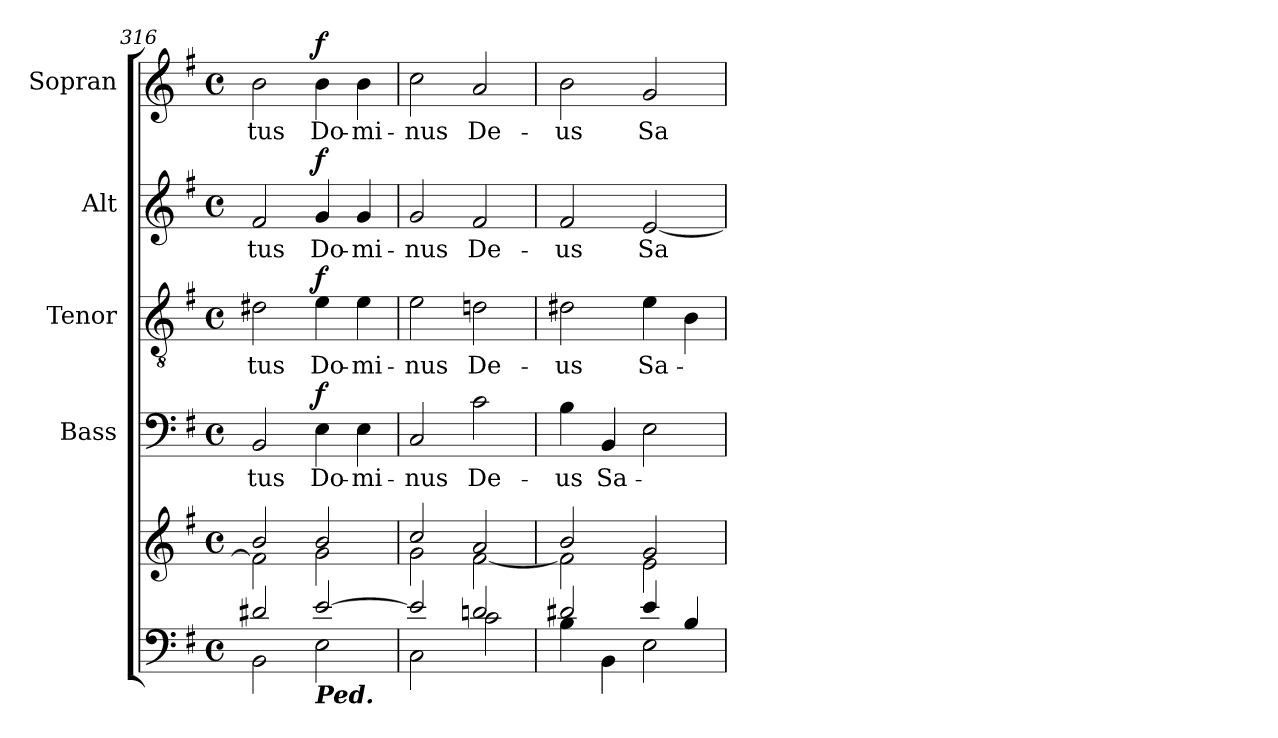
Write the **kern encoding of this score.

**kern	**kern	**kern	**text	**dynam	**kern	**text	**dynam	**kern	**text	**dynam	**kern	**text	**dynam
*part5	*part5	*part4	*part4	*part4	*part3	*part3	*part3	*part2	*part2	*part2	*part1	*part1	*part1
*staff6	*staff5	*staff4	*staff4	*staff4	*staff3	*staff3	*staff3	*staff2	*staff2	*staff2	*staff1	*staff1	*staff1
*	*	*I"Bass	*	*	*I"Tenor	*	*	*I"Alt	*	*	*I"Sopran	*	*
*	*	*I'B.	*	*	*I'T.	*	*	*I'A.	*	*	*I'S.	*	*
*clefF4	*clefG2	*clefF4	*	*	*clefGv2	*	*	*clefG2	*	*	*clefG2	*	*
*k[f#]	*k[f#]	*k[f#]	*	*	*k[f#]	*	*	*k[f#]	*	*	*k[f#]	*	*
*G:	*G:	*G:	*	*	*G:	*	*	*G:	*	*	*G:	*	*
*M4/4	*M4/4	*M4/4	*	*	*M4/4	*	*	*M4/4	*	*	*M4/4	*	*
*met(c)	*met(c)	*met(c)	*	*	*met(c)	*	*	*met(c)	*	*	*met(c)	*	*
=316	=316	=316	=316	=316	=316	=316	=316	=316	=316	=316	=316	=316	=316
*^	*^	*	*	*	*	*	*	*	*	*	*	*	*
!	!	!	!	!	!LO:LY:b	!	!	!LO:LY:b	!	!	!LO:LY:b	!	!	!LO:LY:b	!
2d#X/	2BB\	2b/	2f#\]	2BB/	-tus	.	2d#X\	-tus	.	2f#/	-tus	.	2b\	-tus	.
!LO:TX:b:Bi:t=Ped.	!	!	!	!	!	!	!	!	!	!	!	!	!	!	!
!	!	!	!	!	!LO:LY:b	!LO:DY:a	!	!LO:LY:b	!LO:DY:a	!	!LO:LY:b	!LO:DY:a	!	!LO:LY:b	!LO:DY:a
[>2e/	2E\	2b/	2g\	4E\	Do-	f	4e\	Do-	f	4g/	Do-	f	4b\	Do-	f
!	!	!	!	!	!LO:LY:b	!	!	!LO:LY:b	!	!	!LO:LY:b	!	!	!LO:LY:b	!
.	.	.	.	4E\	-mi-	.	4e\	-mi-	.	4g/	-mi-	.	4b\	-mi-	.
=317	=317	=317	=317	=317	=317	=317	=317	=317	=317	=317	=317	=317	=317	=317	=317
!	!	!	!	!	!LO:LY:b	!	!	!LO:LY:b	!	!	!LO:LY:b	!	!	!LO:LY:b	!
2e/]	2C\	2cc/	2g\	2C/	-nus	.	2e\	-nus	.	2g/	-nus	.	2cc\	-nus	.
!	!	!	!	!	!LO:LY:b	!	!	!LO:LY:b	!	!	!LO:LY:b	!	!	!LO:LY:b	!
2dn/	2c\	2a/	[<2f#\	2c\	De-	.	2dn\	De-	.	2f#/	De-	.	2a/	De-	.
=318	=318	=318	=318	=318	=318	=318	=318	=318	=318	=318	=318	=318	=318	=318	=318
!	!	!	!	!	!LO:LY:b	!	!	!LO:LY:b	!	!	!LO:LY:b	!	!	!LO:LY:b	!
2d#X/	4B\	2b/	2f#\]	4B\	-us	.	2d#X\	-us	.	2f#/	-us	.	2b\	-us	.
!	!	!	!	!	!LO:LY:b	!	!	!	!	!	!	!	!	!	!
.	4BB\	.	.	4BB/	Sa-	.	.	.	.	.	.	.	.	.	.
!	!	!	!	!	!	!	!	!LO:LY:b	!	!	!LO:LY:b	!	!	!LO:LY:b	!
4e/	2E\	2g/	2e\	2E\	.	.	4e\	Sa-	.	[2e/	Sa-	.	2g/	Sa-	.
4B/	.	.	.	.	.	.	4B\	.	.	.	.	.	.	.	.
*v	*v	*	*	*	*	*	*	*	*	*	*	*	*	*	*
*	*v	*v	*	*	*	*	*	*	*	*	*	*	*	*
=	=	=	=	=	=	=	=	=	=	=	=	=	=
*-	*-	*-	*-	*-	*-	*-	*-	*-	*-	*-	*-	*-	*-
